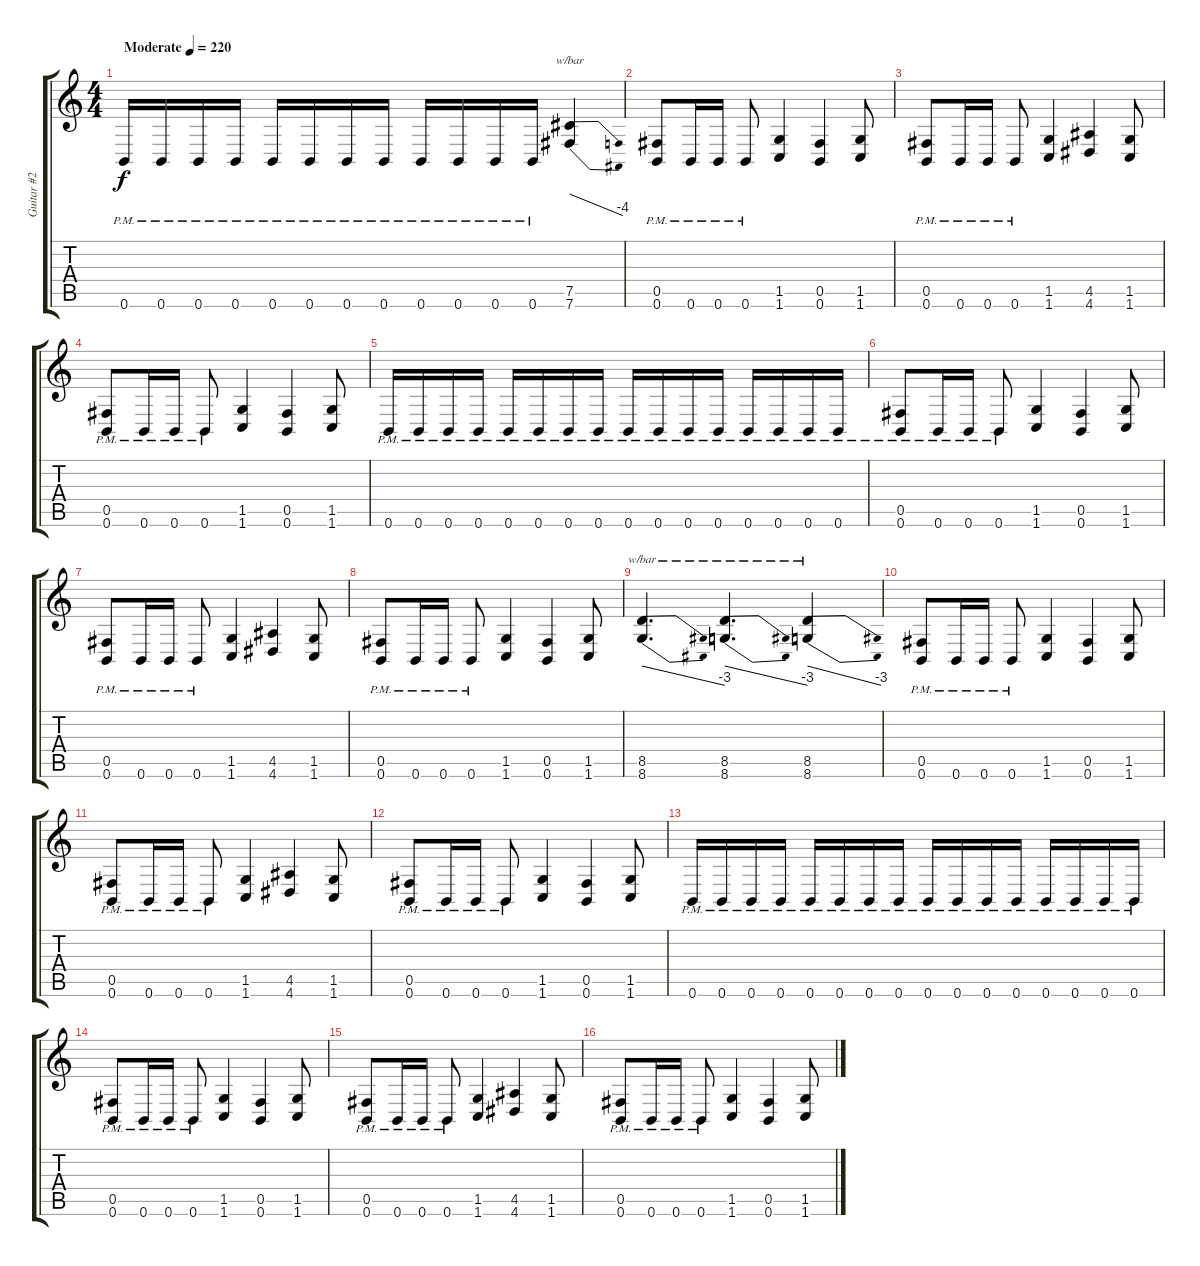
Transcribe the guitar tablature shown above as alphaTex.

\track ("Guitar #2" "Guitar #2") {instrument distortionguitar}
\staff {score tabs}
\tuning (Db4 Ab3 E3 B2 Gb2 B1) {hide}
\ts (4 4)
\tempo (220 "Moderate")
\clef g2
\ks c
0.6{pm}.16{dy f instrument distortionguitar} 0.6{pm}.16 0.6{pm}.16 0.6{pm}.16 0.6{pm}.16 0.6{pm}.16 0.6{pm}.16 0.6{pm}.16 0.6{pm}.16 0.6{pm}.16 0.6{pm}.16 0.6{pm}.16 (7.5 7.6).4{tbe (dive default 0 0 60 -16)} |
(0.5{pm} 0.6{pm}).8 0.6{pm}.16 0.6{pm}.16 0.6{pm}.8 (1.5 1.6).4 (0.5 0.6).4 (1.5 1.6).8 |
(0.5{pm} 0.6{pm}).8 0.6{pm}.16 0.6{pm}.16 0.6{pm}.8 (1.5 1.6).4 (4.5 4.6).4 (1.5 1.6).8 |
(0.5{pm} 0.6{pm}).8 0.6{pm}.16 0.6{pm}.16 0.6{pm}.8 (1.5 1.6).4 (0.5 0.6).4 (1.5 1.6).8 |
0.6{pm}.16 0.6{pm}.16 0.6{pm}.16 0.6{pm}.16 0.6{pm}.16 0.6{pm}.16 0.6{pm}.16 0.6{pm}.16 0.6{pm}.16 0.6{pm}.16 0.6{pm}.16 0.6{pm}.16 0.6{pm}.16 0.6{pm}.16 0.6{pm}.16 0.6{pm}.16 |
(0.5{pm} 0.6{pm}).8 0.6{pm}.16 0.6{pm}.16 0.6{pm}.8 (1.5 1.6).4 (0.5 0.6).4 (1.5 1.6).8 |
(0.5{pm} 0.6{pm}).8 0.6{pm}.16 0.6{pm}.16 0.6{pm}.8 (1.5 1.6).4 (4.5 4.6).4 (1.5 1.6).8 |
(0.5{pm} 0.6{pm}).8 0.6{pm}.16 0.6{pm}.16 0.6{pm}.8 (1.5 1.6).4 (0.5 0.6).4 (1.5 1.6).8 |
(8.5 8.6).4{d tbe (dive default 0 0 60 -12)} (8.5 8.6).4{d tbe (dive default 0 0 60 -12)} (8.5 8.6).4{tbe (dive default 0 0 60 -12)} |
(0.5{pm} 0.6{pm}).8 0.6{pm}.16 0.6{pm}.16 0.6{pm}.8 (1.5 1.6).4 (0.5 0.6).4 (1.5 1.6).8 |
(0.5{pm} 0.6{pm}).8 0.6{pm}.16 0.6{pm}.16 0.6{pm}.8 (1.5 1.6).4 (4.5 4.6).4 (1.5 1.6).8 |
(0.5{pm} 0.6{pm}).8 0.6{pm}.16 0.6{pm}.16 0.6{pm}.8 (1.5 1.6).4 (0.5 0.6).4 (1.5 1.6).8 |
0.6{pm}.16 0.6{pm}.16 0.6{pm}.16 0.6{pm}.16 0.6{pm}.16 0.6{pm}.16 0.6{pm}.16 0.6{pm}.16 0.6{pm}.16 0.6{pm}.16 0.6{pm}.16 0.6{pm}.16 0.6{pm}.16 0.6{pm}.16 0.6{pm}.16 0.6{pm}.16 |
(0.5{pm} 0.6{pm}).8 0.6{pm}.16 0.6{pm}.16 0.6{pm}.8 (1.5 1.6).4 (0.5 0.6).4 (1.5 1.6).8 |
(0.5{pm} 0.6{pm}).8 0.6{pm}.16 0.6{pm}.16 0.6{pm}.8 (1.5 1.6).4 (4.5 4.6).4 (1.5 1.6).8 |
(0.5{pm} 0.6{pm}).8 0.6{pm}.16 0.6{pm}.16 0.6{pm}.8 (1.5 1.6).4 (0.5 0.6).4 (1.5 1.6).8
